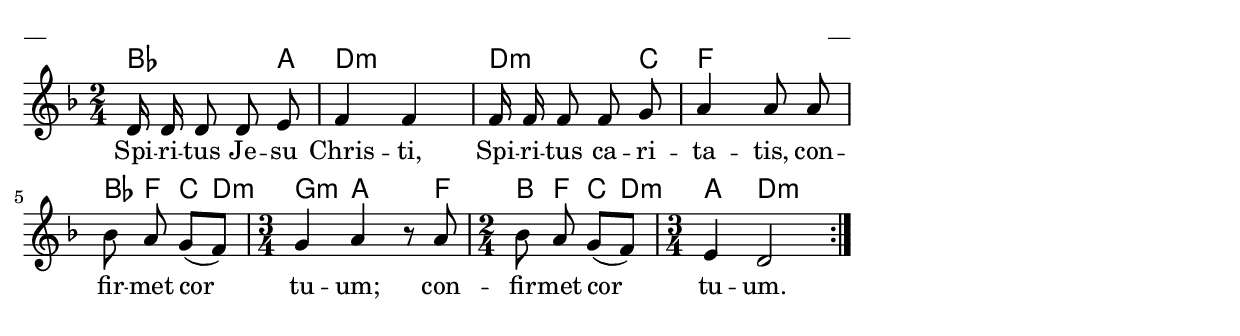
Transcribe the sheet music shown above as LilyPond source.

\version "2.13.18"

\paper {
line-width = 14\cm
left-margin = 0.4\cm
between-system-padding = 0.1\cm
between-system-space = 0.1\cm
}

\layout {
indent = #0
ragged-last = ##f
}

chordsA = \chordmode {
bes4. a8 d2:min d4.:min c8 f2 bes8 f c d:min g4:min a s8 f b8 f c d:min a4 d2:min
}

voiceA = \relative c' {
\clef "treble"
\key d \minor
\time 2/4
%\dynamicUp

\repeat volta 2 {
d16 d d8 d e | f4 f | f16 f f8 f g | a4 a8 a | bes a g [(f]) | \time 3/4 g4 a r8 a | \time 2/4 bes a g [(f]) | \time 3/4 e4 d2 
% \remove "Time_signature_engraver" 
\once \override Staff.TimeSignature #'stencil = ##f
\time 2/4 |
}
}

lyricA = \lyricmode {
Spi -- ri -- tus Je -- su Chris -- ti, Spi -- ri -- tus ca -- ri -- ta -- tis, con -- fir -- met cor tu -- um; con -- fir -- met cor tu -- um.
}

fullScore = <<
\new ChordNames { \chordsA }
\new Staff {
<<
\new Voice = "voiceA" { \oneVoice \autoBeamOff \voiceA }
\lyricsto "voiceA" \new Lyrics \lyricA
>>
}
>>


\score {
\fullScore
\header { piece = "__" opus = "__" }
}
\markup { \with-color #(x11-color 'white) \sans \smaller "aaa" }
\score {
\unfoldRepeats
\fullScore
\midi {
\context { \Staff \remove "Staff_performer" }
\context { \Voice \consists "Staff_performer" }
}
}


